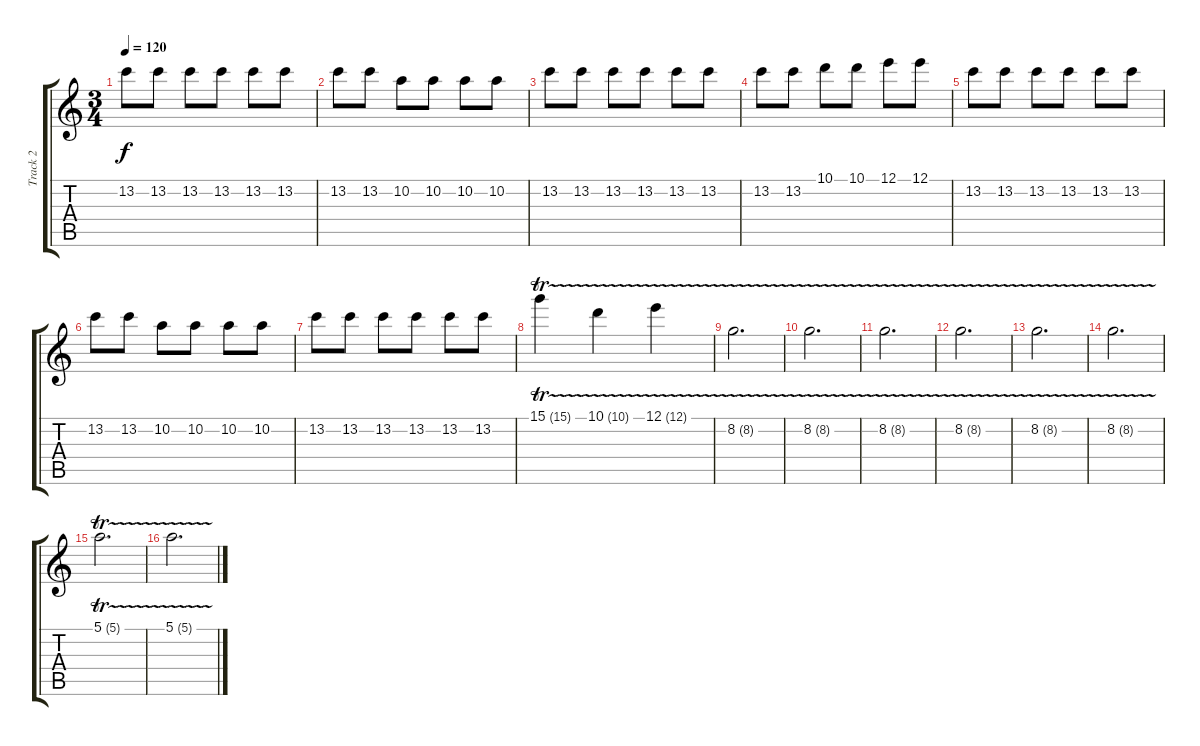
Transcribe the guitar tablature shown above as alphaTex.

\track ("Track 2" "Track 2") {instrument electricguitarjazz}
\staff {score tabs}
\tuning (E4 B3 G3 D3 A2 E2) {hide}
\ts (3 4)
\tempo 120
\clef g2
\ks c
13.2.8{dy f} 13.2.8 13.2.8 13.2.8 13.2.8 13.2.8 |
13.2.8 13.2.8 10.2.8 10.2.8 10.2.8 10.2.8 |
13.2.8 13.2.8 13.2.8 13.2.8 13.2.8 13.2.8 |
13.2.8 13.2.8 10.1.8 10.1.8 12.1.8 12.1.8 |
13.2.8 13.2.8 13.2.8 13.2.8 13.2.8 13.2.8 |
13.2.8 13.2.8 10.2.8 10.2.8 10.2.8 10.2.8 |
13.2.8 13.2.8 13.2.8 13.2.8 13.2.8 13.2.8 |
15.1{tr (15 16)}.4 10.1{tr (10 16)}.4 12.1{tr (12 16)}.4 |
8.2{tr (8 16)}.2{d} |
8.2{tr (8 16)}.2{d} |
8.2{tr (8 16)}.2{d} |
8.2{tr (8 16)}.2{d} |
8.2{tr (8 16)}.2{d} |
8.2{tr (8 16)}.2{d} |
5.1{tr (5 16)}.2{d} |
5.1{tr (5 16)}.2{d}
